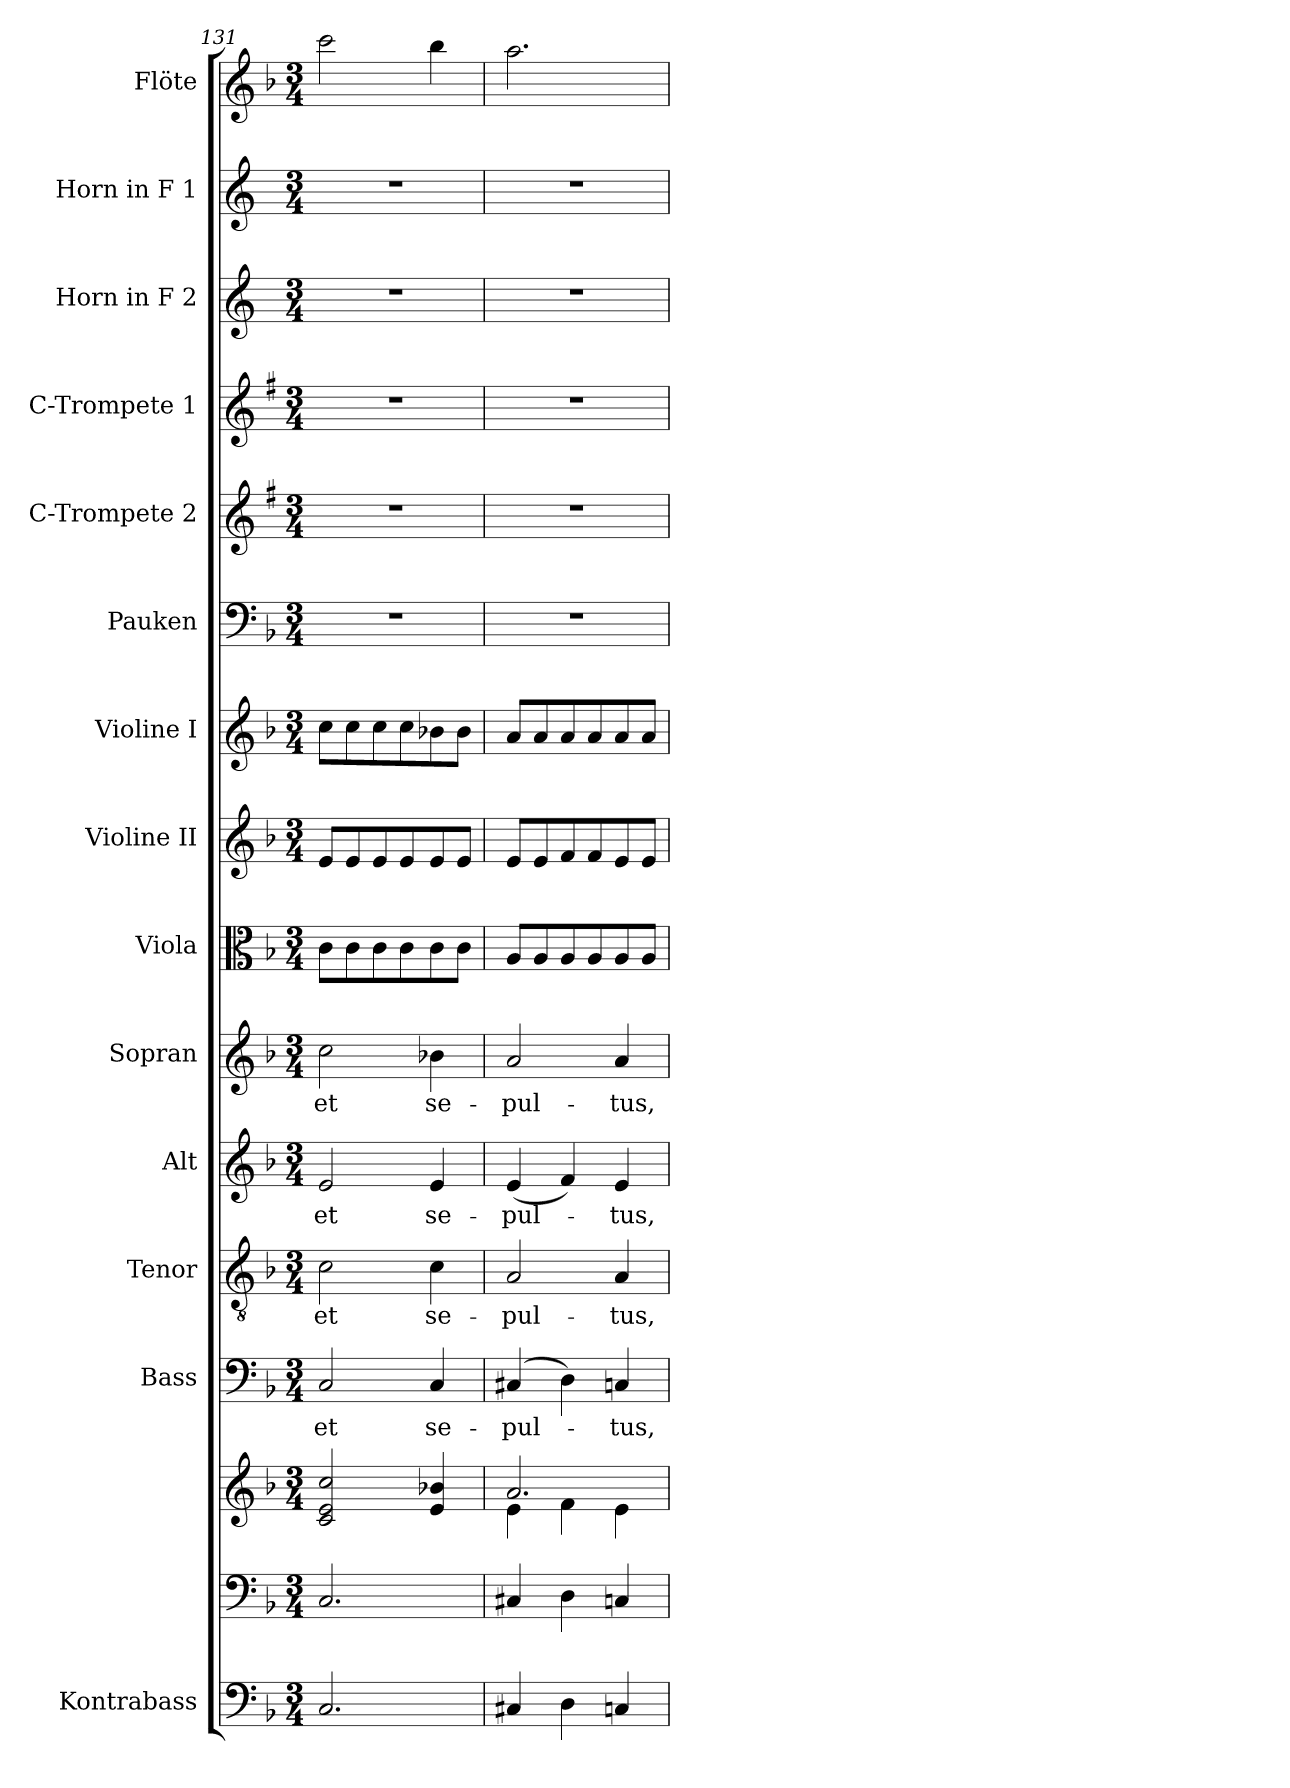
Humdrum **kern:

**kern	**kern	**kern	**kern	**text	**kern	**text	**kern	**text	**kern	**text	**kern	**kern	**kern	**kern	**kern	**kern	**kern	**kern	**kern
*part15	*part14	*part14	*part13	*part13	*part12	*part12	*part11	*part11	*part10	*part10	*part9	*part8	*part7	*part6	*part5	*part4	*part3	*part2	*part1
*staff16	*staff15	*staff14	*staff13	*staff13	*staff12	*staff12	*staff11	*staff11	*staff10	*staff10	*staff9	*staff8	*staff7	*staff6	*staff5	*staff4	*staff3	*staff2	*staff1
*I"Kontrabass	*	*	*I"Bass	*	*I"Tenor	*	*I"Alt	*	*I"Sopran	*	*I"Viola	*I"Violine II	*I"Violine I	*I"Pauken	*I"C-Trompete 2	*I"C-Trompete 1	*I"Horn in F 2	*I"Horn in F 1	*I"Flöte
*I'Kb.	*	*	*I'B.	*	*I'T.	*	*I'A.	*	*I'S.	*	*I'Vla.	*I'Vl. II	*I'Vl. I	*I'Pk.	*I'C Trp. 2	*I'C Trp. 1	*	*	*I'Fl.
*clefF4	*clefF4	*clefG2	*clefF4	*	*clefGv2	*	*clefG2	*	*clefG2	*	*clefC3	*clefG2	*clefG2	*clefF4	*clefG2	*clefG2	*clefG2	*clefG2	*clefG2
*ITrd7c12	*	*	*	*	*	*	*	*	*	*	*	*	*	*	*ITrd1c2	*ITrd1c2	*ITrd4c7	*ITrd4c7	*
*k[b-]	*k[b-]	*k[b-]	*k[b-]	*	*k[b-]	*	*k[b-]	*	*k[b-]	*	*k[b-]	*k[b-]	*k[b-]	*k[b-]	*k[b-]	*k[b-]	*k[b-]	*k[b-]	*k[b-]
*F:	*F:	*F:	*F:	*	*F:	*	*F:	*	*F:	*	*F:	*F:	*F:	*F:	*F:	*F:	*F:	*F:	*F:
*M3/4	*M3/4	*M3/4	*M3/4	*	*M3/4	*	*M3/4	*	*M3/4	*	*M3/4	*M3/4	*M3/4	*M3/4	*M3/4	*M3/4	*M3/4	*M3/4	*M3/4
=131	=131	=131	=131	=131	=131	=131	=131	=131	=131	=131	=131	=131	=131	=131	=131	=131	=131	=131	=131
!	!	!	!	!LO:LY:b	!	!LO:LY:b	!	!LO:LY:b	!	!LO:LY:b	!	!	!	!	!	!	!	!	!
2.CC/	2.C/	2c/ 2e/ 2cc/	2C/	et	2c\	et	2e/	et	2cc\	et	8c\L	8e/L	8cc\L	2.r	2.r	2.r	2.r	2.r	2ccc\
.	.	.	.	.	.	.	.	.	.	.	8c\	8e/	8cc\	.	.	.	.	.	.
.	.	.	.	.	.	.	.	.	.	.	8c\	8e/	8cc\	.	.	.	.	.	.
.	.	.	.	.	.	.	.	.	.	.	8c\	8e/	8cc\	.	.	.	.	.	.
!	!	!	!	!LO:LY:b	!	!LO:LY:b	!	!LO:LY:b	!	!LO:LY:b	!	!	!	!	!	!	!	!	!
.	.	4e/ 4b-X/	4C/	se-	4c\	se-	4e/	se-	4b-X\	se-	8c\	8e/	8b-X\	.	.	.	.	.	4bb-\
.	.	.	.	.	.	.	.	.	.	.	8c\J	8e/J	8b-\J	.	.	.	.	.	.
=132	=132	=132	=132	=132	=132	=132	=132	=132	=132	=132	=132	=132	=132	=132	=132	=132	=132	=132	=132
*	*	*^	*	*	*	*	*	*	*	*	*	*	*	*	*	*	*	*	*
!	!	!	!	!	!LO:LY:b	!	!LO:LY:b	!	!LO:LY:b	!	!LO:LY:b	!	!	!	!	!	!	!	!	!
4CC#X/	4C#X/	2.a/	4e\	(4C#X/	-pul-	2A/	-pul-	(<4e/	-pul-	2a/	-pul-	8A/L	8e/L	8a/L	2.r	2.r	2.r	2.r	2.r	2.aa\
.	.	.	.	.	.	.	.	.	.	.	.	8A/	8e/	8a/	.	.	.	.	.	.
4DD\	4D\	.	4f\	4D\)	.	.	.	4f/)	.	.	.	8A/	8f/	8a/	.	.	.	.	.	.
.	.	.	.	.	.	.	.	.	.	.	.	8A/	8f/	8a/	.	.	.	.	.	.
!	!	!	!	!	!LO:LY:b	!	!LO:LY:b	!	!LO:LY:b	!	!LO:LY:b	!	!	!	!	!	!	!	!	!
4CCn/	4Cn/	.	4e\	4Cn/	-tus,	4A/	-tus,	4e/	-tus,	4a/	-tus,	8A/	8e/	8a/	.	.	.	.	.	.
.	.	.	.	.	.	.	.	.	.	.	.	8A/J	8e/J	8a/J	.	.	.	.	.	.
*	*	*v	*v	*	*	*	*	*	*	*	*	*	*	*	*	*	*	*	*	*
=	=	=	=	=	=	=	=	=	=	=	=	=	=	=	=	=	=	=	=
*-	*-	*-	*-	*-	*-	*-	*-	*-	*-	*-	*-	*-	*-	*-	*-	*-	*-	*-	*-
